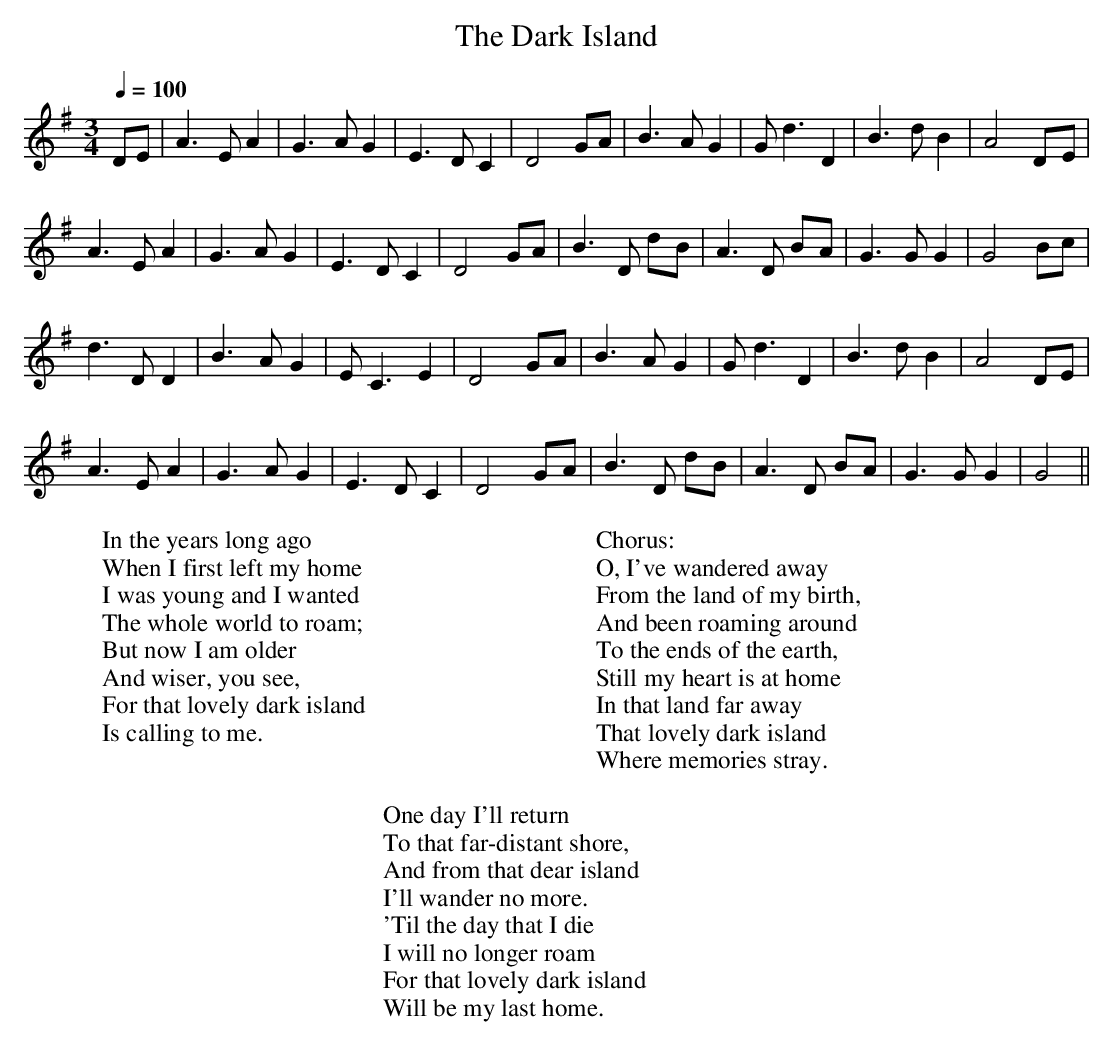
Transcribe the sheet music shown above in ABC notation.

X:1
T:Dark Island, The
M:3/4
L:1/8
Q:1/4=100
W:In the years long ago
W:When I first left my home
W:I was young and I wanted
W:The whole world to roam;
W:But now I am older
W:And wiser, you see,
W:For that lovely dark island
W:Is calling to me.
W:
W:  Chorus:
W:  O, I've wandered away
W:  From the land of my birth,
W:  And been roaming around
W:  To the ends of the earth,
W:  Still my heart is at home
W:  In that land far away
W:  That lovely dark island
W:  Where memories stray.
W:
W:One day I'll return
W:To that far-distant shore,
W:And from that dear island
W:I'll wander no more.
W:'Til the day that I die
W:I will no longer roam
W:For that lovely dark island
W:Will be my last home.
K:G
DE |A3E A2|G3A G2|E3D C2|D4 GA|\
B3A G2|Gd3 D2|B3d B2|A4 D-E|
A3E A2|G3A G2|E3D C2|D4 GA|\
B3D d-B|A3D B-A|G3G G2|G4 Bc|
d3D D2|B3A G2|EC3 E2|D4 GA|\
B3A G2|Gd3 D2|B3d B2|A4 DE|
A3E A2|G3A G2|E3D C2|D4 G-A|\
B3D d-B|A3D B-A|G3G G2|G4 ||
